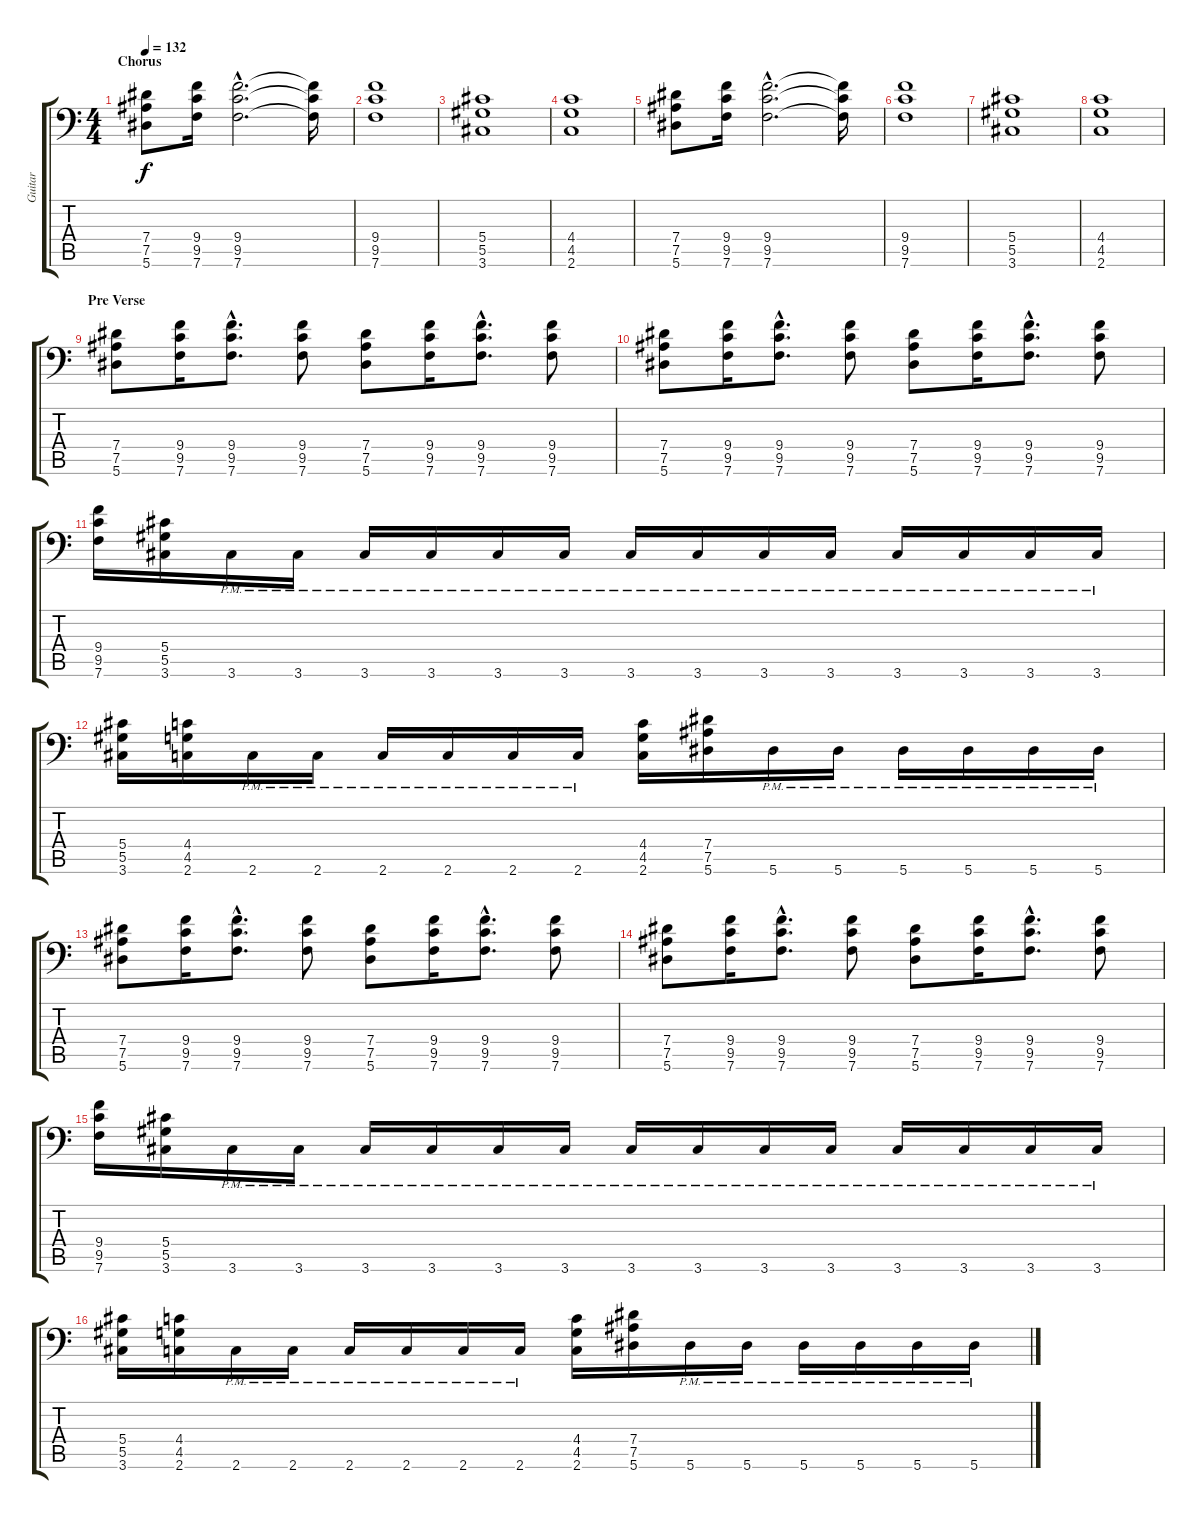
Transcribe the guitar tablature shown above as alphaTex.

\track ("Guitar" "Guitar") {instrument distortionguitar}
\staff {score tabs}
\tuning (Bb3 F3 Db3 Ab2 Eb2 Bb1) {hide}
\ts (4 4)
\section ("" "Chorus")
\tempo 132
\clef f4
\ks c
(7.4 7.5 5.6).8{dy f} (9.4 9.5 7.6).16 (9.4{hac} 9.5{hac} 7.6{hac}).2{d} (9.4{t} 9.5{t} 7.6{t}).16 |
(9.4 9.5 7.6).1 |
(5.4 5.5 3.6).1 |
(4.4 4.5 2.6).1 |
(7.4 7.5 5.6).8 (9.4 9.5 7.6).16 (9.4{hac} 9.5{hac} 7.6{hac}).2{d} (9.4{t} 9.5{t} 7.6{t}).16 |
(9.4 9.5 7.6).1 |
(5.4 5.5 3.6).1 |
(4.4 4.5 2.6).1 |
\section ("" "Pre Verse")
(7.4 7.5 5.6).8 (9.4 9.5 7.6).16 (9.4{hac} 9.5{hac} 7.6{hac}).8{d} (9.4 9.5 7.6).8 (7.4 7.5 5.6).8 (9.4 9.5 7.6).16 (9.4{hac} 9.5{hac} 7.6{hac}).8{d} (9.4 9.5 7.6).8 |
(7.4 7.5 5.6).8 (9.4 9.5 7.6).16 (9.4{hac} 9.5{hac} 7.6{hac}).8{d} (9.4 9.5 7.6).8 (7.4 7.5 5.6).8 (9.4 9.5 7.6).16 (9.4{hac} 9.5{hac} 7.6{hac}).8{d} (9.4 9.5 7.6).8 |
(9.4 9.5 7.6).16 (5.4 5.5 3.6).16 3.6{pm}.16 3.6{pm}.16 3.6{pm}.16 3.6{pm}.16 3.6{pm}.16 3.6{pm}.16 3.6{pm}.16 3.6{pm}.16 3.6{pm}.16 3.6{pm}.16 3.6{pm}.16 3.6{pm}.16 3.6{pm}.16 3.6{pm}.16 |
(5.4 5.5 3.6).16 (4.4 4.5 2.6).16 2.6{pm}.16 2.6{pm}.16 2.6{pm}.16 2.6{pm}.16 2.6{pm}.16 2.6{pm}.16 (4.4 4.5 2.6).16 (7.4 7.5 5.6).16 5.6{pm}.16 5.6{pm}.16 5.6{pm}.16 5.6{pm}.16 5.6{pm}.16 5.6{pm}.16 |
(7.4 7.5 5.6).8 (9.4 9.5 7.6).16 (9.4{hac} 9.5{hac} 7.6{hac}).8{d} (9.4 9.5 7.6).8 (7.4 7.5 5.6).8 (9.4 9.5 7.6).16 (9.4{hac} 9.5{hac} 7.6{hac}).8{d} (9.4 9.5 7.6).8 |
(7.4 7.5 5.6).8 (9.4 9.5 7.6).16 (9.4{hac} 9.5{hac} 7.6{hac}).8{d} (9.4 9.5 7.6).8 (7.4 7.5 5.6).8 (9.4 9.5 7.6).16 (9.4{hac} 9.5{hac} 7.6{hac}).8{d} (9.4 9.5 7.6).8 |
(9.4 9.5 7.6).16 (5.4 5.5 3.6).16 3.6{pm}.16 3.6{pm}.16 3.6{pm}.16 3.6{pm}.16 3.6{pm}.16 3.6{pm}.16 3.6{pm}.16 3.6{pm}.16 3.6{pm}.16 3.6{pm}.16 3.6{pm}.16 3.6{pm}.16 3.6{pm}.16 3.6{pm}.16 |
(5.4 5.5 3.6).16 (4.4 4.5 2.6).16 2.6{pm}.16 2.6{pm}.16 2.6{pm}.16 2.6{pm}.16 2.6{pm}.16 2.6{pm}.16 (4.4 4.5 2.6).16 (7.4 7.5 5.6).16 5.6{pm}.16 5.6{pm}.16 5.6{pm}.16 5.6{pm}.16 5.6{pm}.16 5.6{pm}.16
